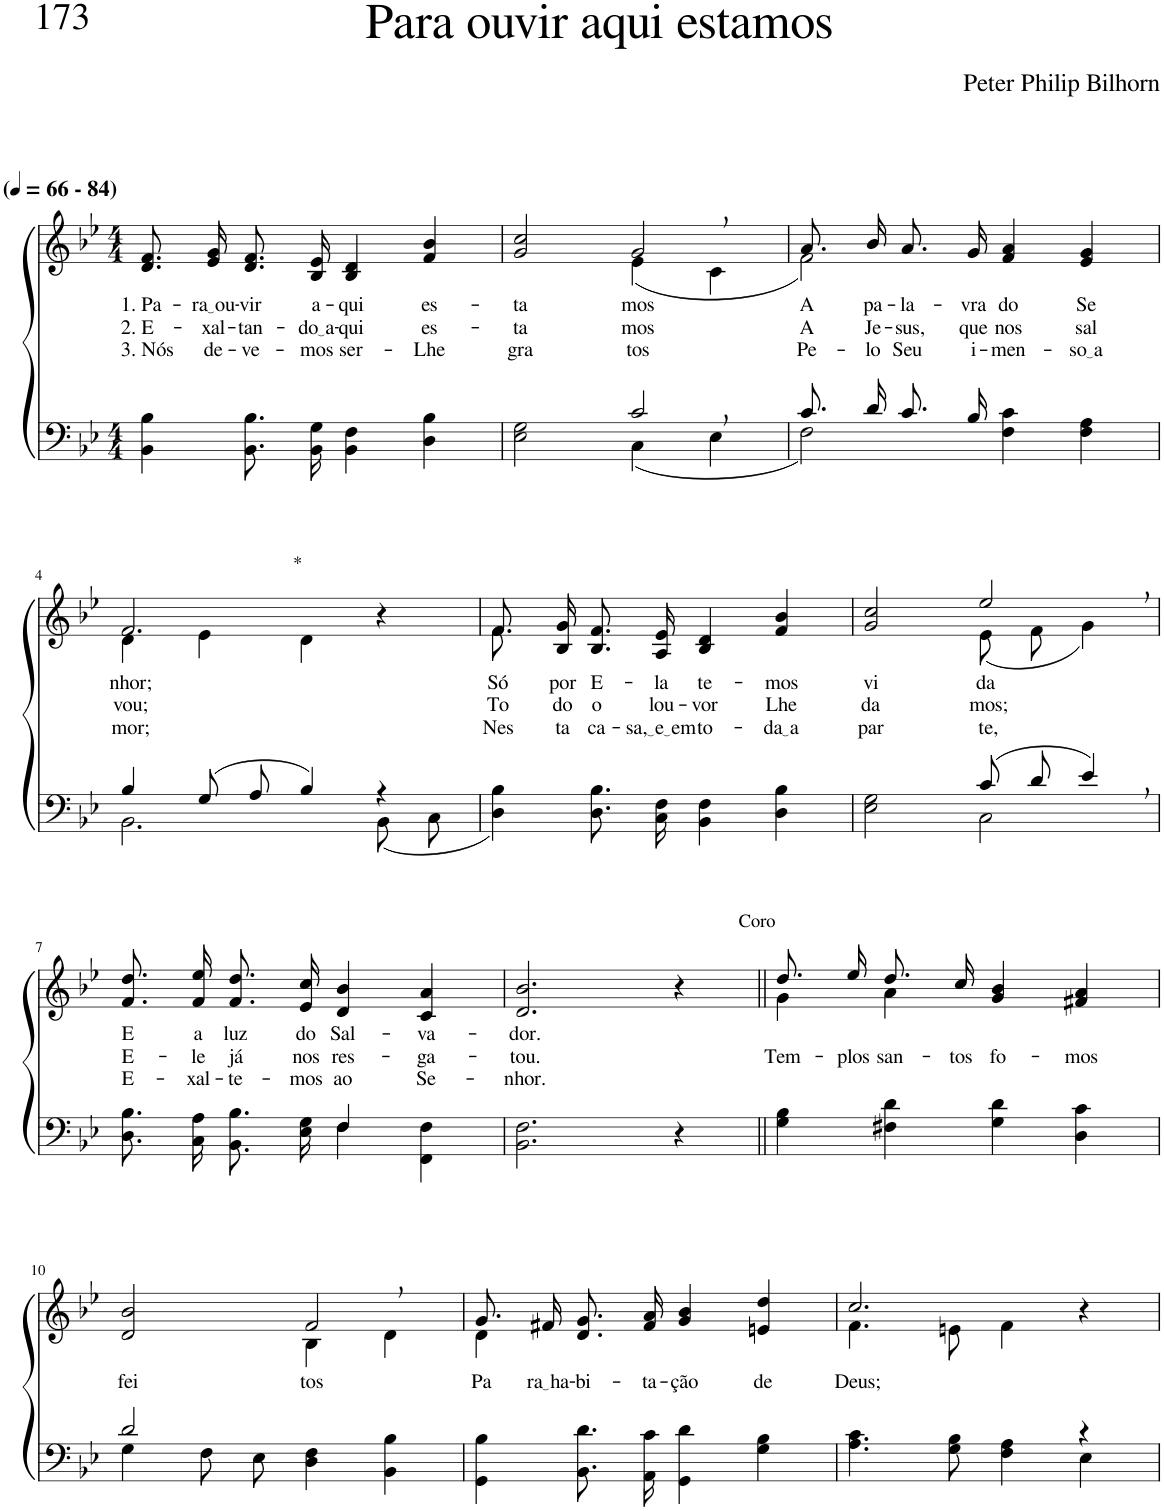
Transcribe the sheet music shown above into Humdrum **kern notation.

**kern	**kern	**text	**text	**text
*part2	*part1	*part1	*part1	*part1
*staff2	*staff1	*staff1	*staff1	*staff1
*I"Parte III e IV	*I"Parte I e II	*	*	*
*clefF4	*clefG2	*	*	*
*k[b-e-]	*k[b-e-]	*	*	*
*M4/4	*M4/4	*	*	*
*MM66	*MM66	*	*	*
=1	=1	=1	=1	=1
!	!LO:TX:a:B:t=(	!	!	!
!	!LO:TX:a:B:t=- 84)	!	!	!
!	!	!LO:LY:b	!LO:LY:b	!LO:LY:b
4BB-\ 4B-\	8.d/ 8.f/L	1. Pa-	2. E-	3. Nós
!	!	!LO:LY:b	!LO:LY:b	!LO:LY:b
.	16e-/ 16g/Jk	ra ou	-xal-	de-
!	!	!LO:LY:b	!LO:LY:b	!LO:LY:b
8.BB-\ 8.B-\L	8.d/ 8.f/L	-vir	-tan-	-ve-
!	!	!LO:LY:b	!LO:LY:b	!LO:LY:b
16BB-\ 16G\Jk	16B-/ 16e-/Jk	a-	do a	-mos
!	!	!LO:LY:b	!LO:LY:b	!LO:LY:b
4BB-\ 4F\	4B-/ 4d/	-qui	-qui	ser-
!	!	!LO:LY:b	!LO:LY:b	!LO:LY:b
4D\ 4B-\	4f/ 4b-/	es-	es-	-Lhe
=2	=2	=2	=2	=2
*^	*	*	*	*
!	!	!	!LO:LY:b	!LO:LY:b	!LO:LY:b
*	*	*^	*	*	*
2ryy	2E-\ 2G\	2g/ 2cc/	2ryy	-ta-	-ta-	gra-
!	!	!	!	!LO:LY:b	!LO:LY:b	!LO:LY:b
2c,/	(4C\	2g,/	(4e-\	-mos	-mos	-tos
.	4E-\	.	4c\	.	.	.
=3	=3	=3	=3	=3	=3	=3
!	!	!	!	!LO:LY:b	!LO:LY:b	!LO:LY:b
8.c/L	2F\)	8.a/L	2f\)	A	A	Pe-
!	!	!	!	!LO:LY:b	!LO:LY:b	!LO:LY:b
16d/Jk	.	16b-/Jk	.	pa-	Je-	-lo
!	!	!	!	!LO:LY:b	!LO:LY:b	!LO:LY:b
8.c/L	.	8.a/L	.	-la-	-sus,	Seu
!	!	!	!	!LO:LY:b	!LO:LY:b	!LO:LY:b
16B-/Jk	.	16g/Jk	.	-vra	que	i-
!	!	!	!	!LO:LY:b	!LO:LY:b	!LO:LY:b
2ryy	4F\ 4c\	4f/ 4a/	2ryy	do	nos	-men-
!	!	!	!	!LO:LY:b	!LO:LY:b	!LO:LY:b
.	4F\ 4A\	4e-/ 4g/	.	Se-	sal-	so a
!!LO:LB:g=z	!!
=4	=4	=4	=4	=4	=4	=4
!	!	!LO:TX:a:t=*	!	!	!	!
!	!	!	!	!LO:LY:b	!LO:LY:b	!LO:LY:b
4B-/	2.BB-\	2.f/	4d\	-nhor;	-vou;	-mor;
(8G/L	.	.	4e-\	.	.	.
8A/J	.	.	.	.	.	.
4B-/)	.	.	4d\	.	.	.
4r	(8BB-\L	4r	4ryy	.	.	.
.	8C\J	.	.	.	.	.
=5	=5	=5	=5	=5	=5	=5
!	!	!	!	!LO:LY:b	!LO:LY:b	!LO:LY:b
*v	*v	*	*	*	*	*
4D\ 4B-\)	8.f\	8.f/L	Só	-To-	Nes-
!	!	!	!LO:LY:b	!LO:LY:b	!LO:LY:b
.	2ryy	16B-/ 16g/Jk	por	-do	-ta
!	!	!	!LO:LY:b	!LO:LY:b	!LO:LY:b
8.D\ 8.B-\L	.	8.B-/ 8.f/L	E-	o	ca-
!	!	!	!LO:LY:b	!LO:LY:b	!LO:LY:b
16C\ 16F\Jk	.	16A/ 16e-/Jk	-la	lou-	sa, e em
!	!	!	!LO:LY:b	!LO:LY:b	!LO:LY:b
4BB-\ 4F\	.	4B-/ 4d/	te-	-vor	to-
.	4ryy	.	.	.	.
!	!	!	!LO:LY:b	!LO:LY:b	!LO:LY:b
4D\ 4B-\	.	4f/ 4b-/	-mos	Lhe	da a
.	16ryy	.	.	.	.
=6	=6	=6	=6	=6	=6
*^	*	*	*	*	*
!	!	!	!	!LO:LY:b	!LO:LY:b	!LO:LY:b
2ryy	2E-\ 2G\	2g/ 2cc/	2ryy	vi-	da-	-par-
!	!	!	!	!LO:LY:b	!LO:LY:b	!LO:LY:b
(8c/L	2C\	2ee-,/	(8e-\L	-da	-mos;	-te,
8d/J	.	.	8f\J	.	.	.
4e-,/)	.	.	4g\)	.	.	.
!!LO:LB:g=z
=7	=7	=7	=7	=7	=7	=7
!	!	!	!	!LO:LY:b	!LO:LY:b	!LO:LY:b
*	*	*v	*v	*	*	*
2ryy	8.D\ 8.B-\L	8.f\ 8.dd\L	E	E-	E-
!	!	!	!LO:LY:b	!LO:LY:b	!LO:LY:b
.	16C\ 16A\Jk	16f\ 16ee-\Jk	a	-le	-xal-
!	!	!	!LO:LY:b	!LO:LY:b	!LO:LY:b
.	8.BB-\ 8.B-\L	8.f/ 8.dd/L	luz	já	-te-
!	!	!	!LO:LY:b	!LO:LY:b	!LO:LY:b
.	16E-\ 16G\Jk	16e-/ 16cc/Jk	do	nos	-mos
!	!	!	!LO:LY:b	!LO:LY:b	!LO:LY:b
4F/	4F\	4d/ 4b-/	Sal-	res-	ao
!	!	!	!LO:LY:b	!LO:LY:b	!LO:LY:b
4ryy	4FF\ 4F\	4c/ 4a/	-va-	-ga-	Se-
=8	=8	=8	=8	=8	=8
!	!	!	!LO:LY:b	!LO:LY:b	!LO:LY:b
*v	*v	*	*	*	*
2.BB-\ 2.F\	2.d/ 2.b-/	-dor.	-tou.	-nhor.
!	!LO:TX:a:t=Coro	!	!	!
4r	4r	.	.	.
=9||	=9||	=9||	=9||	=9||
*	*^	*	*	*
!	!	!	!	!LO:LY:b	!
4G\ 4B-\	8.dd/L	4g\	.	Tem-	.
!	!	!	!	!LO:LY:b	!
.	16ee-/Jk	.	.	-plos	.
!	!	!	!	!LO:LY:b	!
4F#X\ 4d\	8.dd/L	4a\	.	san-	.
!	!	!	!	!LO:LY:b	!
.	16cc/Jk	.	.	-tos	.
!	!	!	!	!LO:LY:b	!
4G\ 4d\	4g/ 4b-/	2ryy	.	fo-	.
!	!	!	!	!LO:LY:b	!
4D\ 4c\	4f#X/ 4a/	.	.	-mos	.
!!LO:LB:g=z	!!
=10	=10	=10	=10	=10	=10
*^	*	*	*	*	*
!	!	!	!	!LO:LY:b	!	!
2d/	4G\	2d/ 2b-/	2ryy	fei-	.	.
.	8F\L	.	.	.	.	.
.	8E-\J	.	.	.	.	.
!	!	!	!	!LO:LY:b	!	!
2ryy	4D\ 4F\	2f,/	4B-\	-tos	.	.
.	4BB-\ 4B-\	.	4d\	.	.	.
=11	=11	=11	=11	=11	=11	=11
!	!	!	!	!LO:LY:b	!	!
*v	*v	*	*	*	*	*
4GG\ 4B-\	8.g/L	4d\	Pa	.	.
!	!	!	!LO:LY:b	!	!
.	16f#X/Jk	.	ra ha	.	.
!	!	!	!LO:LY:b	!	!
8.BB-\ 8.d\L	8.d/ 8.g/L	2.ryy	-bi-	.	.
!	!	!	!LO:LY:b	!	!
16AA\ 16c\Jk	16f#/ 16a/Jk	.	-ta-	.	.
!	!	!	!LO:LY:b	!	!
4GG\ 4d\	4g/ 4b-/	.	-ção	.	.
!	!	!	!LO:LY:b	!	!
4G\ 4B-\	4en/ 4dd/	.	de	.	.
=12	=12	=12	=12	=12	=12
*^	*	*	*	*	*
!	!	!	!	!LO:LY:b	!	!
2.ryy	4.A\ 4.c\	2.cc/	4.f\	Deus;	.	.
.	8G\ 8B-\	.	8en\	.	.	.
.	4F\ 4A\	.	4f\	.	.	.
4r	4E-\	4r	4ryy	.	.	.
*v	*v	*	*	*	*	*
*	*v	*v	*	*	*
=	=	=	=	=
*-	*-	*-	*-	*-
